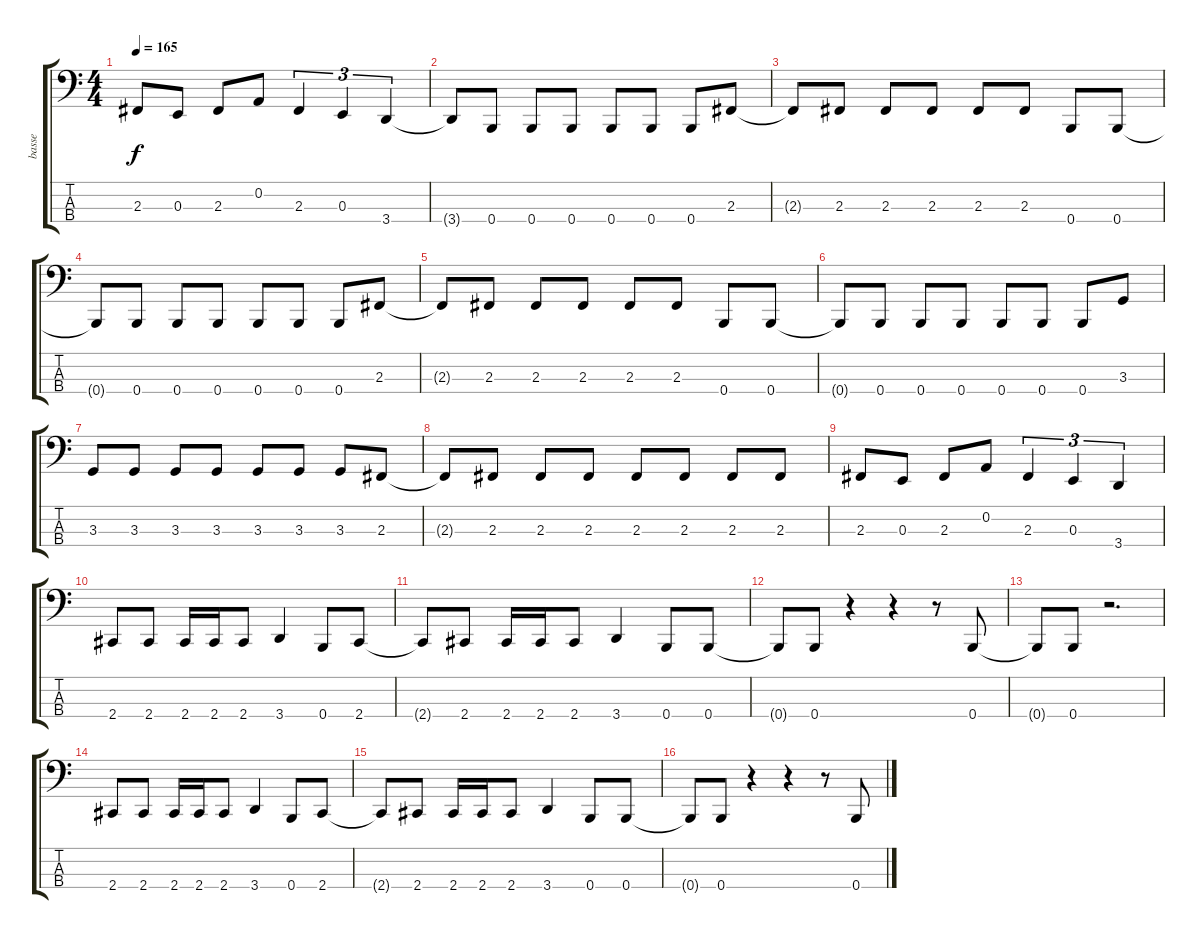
\track ("basse" "basse") {instrument electricbasspick}
\staff {score tabs}
\tuning (D2 A1 E1 B0) {hide}
\ts (4 4)
\tempo 165
\clef f4
\ks c
2.3.8{dy f} 0.3.8 2.3.8 0.2.8 2.3.4{tu (3 2)} 0.3.4{tu (3 2)} 3.4.4{tu (3 2)} |
3.4{t}.8 0.4.8 0.4.8 0.4.8 0.4.8 0.4.8 0.4.8 2.3.8 |
2.3{t}.8 2.3.8 2.3.8 2.3.8 2.3.8 2.3.8 0.4.8 0.4.8 |
0.4{t}.8 0.4.8 0.4.8 0.4.8 0.4.8 0.4.8 0.4.8 2.3.8 |
2.3{t}.8 2.3.8 2.3.8 2.3.8 2.3.8 2.3.8 0.4.8 0.4.8 |
0.4{t}.8 0.4.8 0.4.8 0.4.8 0.4.8 0.4.8 0.4.8 3.3.8 |
3.3.8 3.3.8 3.3.8 3.3.8 3.3.8 3.3.8 3.3.8 2.3.8 |
2.3{t}.8 2.3.8 2.3.8 2.3.8 2.3.8 2.3.8 2.3.8 2.3.8 |
2.3.8 0.3.8 2.3.8 0.2.8 2.3.4{tu (3 2)} 0.3.4{tu (3 2)} 3.4.4{tu (3 2)} |
2.4.8 2.4.8 2.4.16 2.4.16 2.4.8 3.4.4 0.4.8 2.4.8 |
2.4{t}.8 2.4.8 2.4.16 2.4.16 2.4.8 3.4.4 0.4.8 0.4.8 |
0.4{t}.8 0.4.8 r.4 r.4 r.8 0.4.8 |
0.4{t}.8 0.4.8 r.2{d} |
2.4.8 2.4.8 2.4.16 2.4.16 2.4.8 3.4.4 0.4.8 2.4.8 |
2.4{t}.8 2.4.8 2.4.16 2.4.16 2.4.8 3.4.4 0.4.8 0.4.8 |
0.4{t}.8 0.4.8 r.4 r.4 r.8 0.4.8
